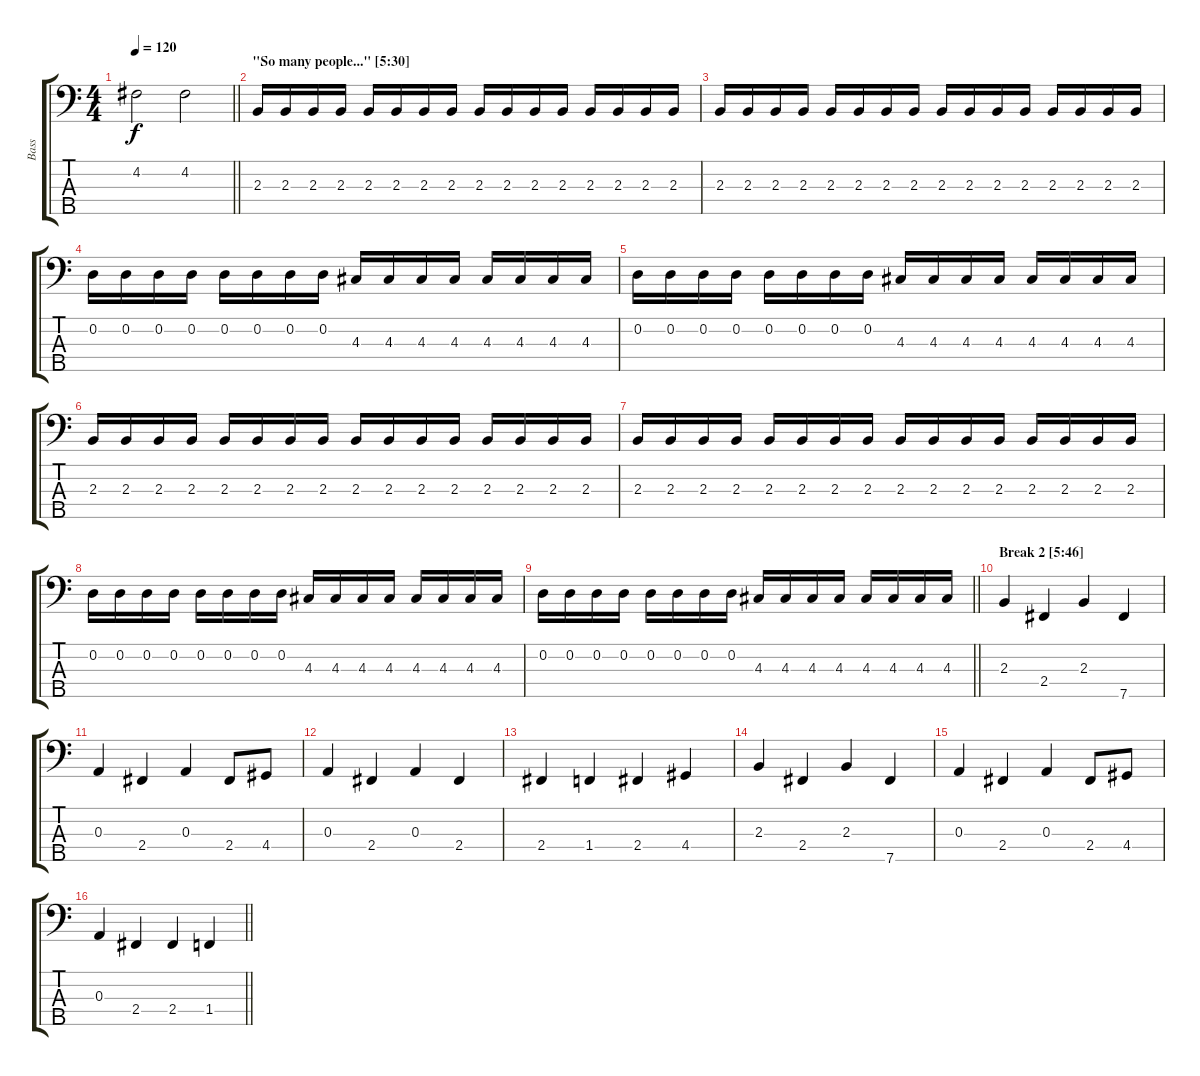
\track ("Bass" "Bass") {instrument electricbassfinger}
\staff {score tabs}
\tuning (G2 D2 A1 E1 B0) {hide}
\ts (4 4)
\tempo 120
\clef f4
\barLineRight lightlight
\ks c
4.2.2{dy f} 4.2.2 |
\section ("" "\"So many people...\" [5:30]")
2.3.16 2.3.16 2.3.16 2.3.16 2.3.16 2.3.16 2.3.16 2.3.16 2.3.16 2.3.16 2.3.16 2.3.16 2.3.16 2.3.16 2.3.16 2.3.16 |
2.3.16 2.3.16 2.3.16 2.3.16 2.3.16 2.3.16 2.3.16 2.3.16 2.3.16 2.3.16 2.3.16 2.3.16 2.3.16 2.3.16 2.3.16 2.3.16 |
0.2.16 0.2.16 0.2.16 0.2.16 0.2.16 0.2.16 0.2.16 0.2.16 4.3.16 4.3.16 4.3.16 4.3.16 4.3.16 4.3.16 4.3.16 4.3.16 |
0.2.16 0.2.16 0.2.16 0.2.16 0.2.16 0.2.16 0.2.16 0.2.16 4.3.16 4.3.16 4.3.16 4.3.16 4.3.16 4.3.16 4.3.16 4.3.16 |
2.3.16 2.3.16 2.3.16 2.3.16 2.3.16 2.3.16 2.3.16 2.3.16 2.3.16 2.3.16 2.3.16 2.3.16 2.3.16 2.3.16 2.3.16 2.3.16 |
2.3.16 2.3.16 2.3.16 2.3.16 2.3.16 2.3.16 2.3.16 2.3.16 2.3.16 2.3.16 2.3.16 2.3.16 2.3.16 2.3.16 2.3.16 2.3.16 |
0.2.16 0.2.16 0.2.16 0.2.16 0.2.16 0.2.16 0.2.16 0.2.16 4.3.16 4.3.16 4.3.16 4.3.16 4.3.16 4.3.16 4.3.16 4.3.16 |
\barLineRight lightlight
0.2.16 0.2.16 0.2.16 0.2.16 0.2.16 0.2.16 0.2.16 0.2.16 4.3.16 4.3.16 4.3.16 4.3.16 4.3.16 4.3.16 4.3.16 4.3.16 |
\section ("" "Break 2 [5:46]")
2.3.4 2.4.4 2.3.4 7.5.4 |
0.3.4 2.4.4 0.3.4 2.4.8 4.4.8 |
0.3.4 2.4.4 0.3.4 2.4.4 |
2.4.4 1.4.4 2.4.4 4.4.4 |
2.3.4 2.4.4 2.3.4 7.5.4 |
0.3.4 2.4.4 0.3.4 2.4.8 4.4.8 |
\barLineRight lightlight
0.3.4 2.4.4 2.4.4 1.4.4
